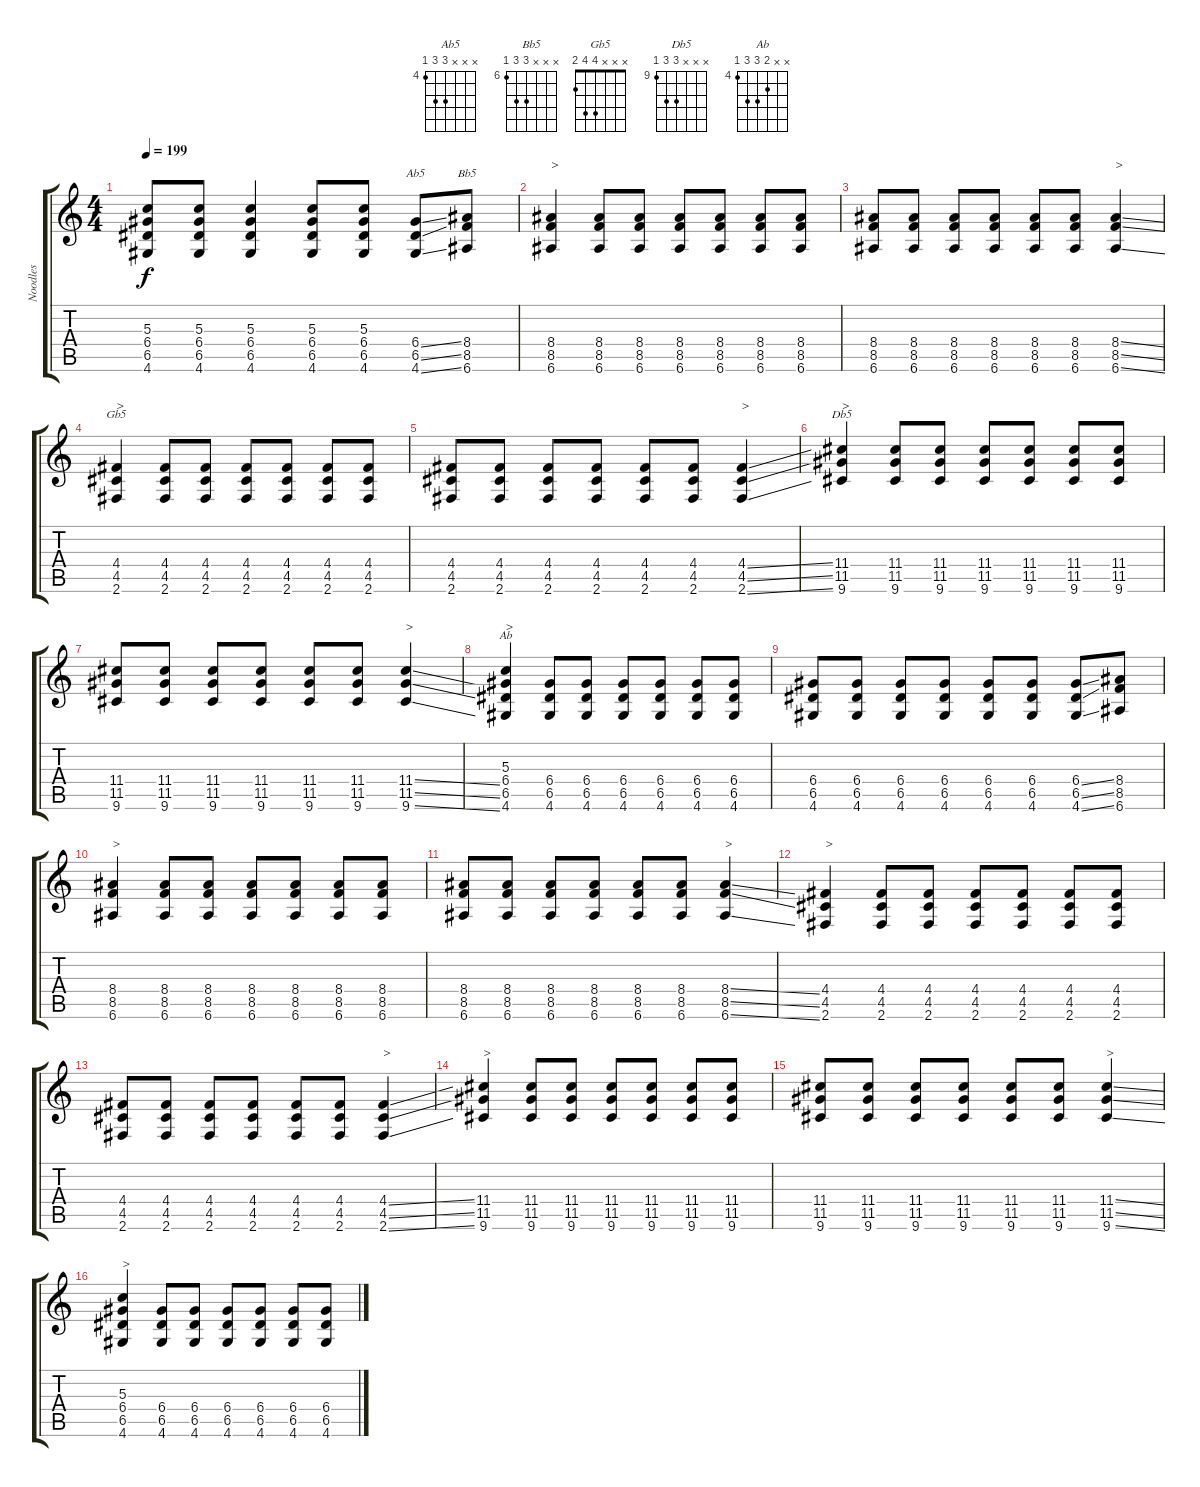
\track ("Noodles" "Noodles") {instrument overdrivenguitar}
\staff {score tabs}
\tuning (E4 B3 G3 D3 A2 E2) {hide}
\chord ("Ab5" x x x 6 6 4) {firstfret 4}
\chord ("Bb5" x x x 8 8 6) {firstfret 6}
\chord ("Gb5" x x x 4 4 2)
\chord ("Db5" x x x 11 11 9) {firstfret 9}
\chord ("Ab" x x 5 6 6 4) {firstfret 4}
\ts (4 4)
\tempo 199
\clef g2
\ks c
(5.3{t} 6.4{t} 6.5{t} 4.6{t}).8{dy f} (5.3 6.4 6.5 4.6).8 (5.3 6.4 6.5 4.6).4 (5.3 6.4 6.5 4.6).8 (5.3 6.4 6.5 4.6).8 (6.4{ss} 6.5{ss} 4.6{ss}).8{ch "Ab5"} (8.4 8.5 6.6).8{ch "Bb5"} |
(8.4 8.5 6.6).4{txt ">"} (8.4 8.5 6.6).8 (8.4 8.5 6.6).8 (8.4 8.5 6.6).8 (8.4 8.5 6.6).8 (8.4 8.5 6.6).8 (8.4 8.5 6.6).8 |
(8.4 8.5 6.6).8 (8.4 8.5 6.6).8 (8.4 8.5 6.6).8 (8.4 8.5 6.6).8 (8.4 8.5 6.6).8 (8.4 8.5 6.6).8 (8.4{ss} 8.5{ss} 6.6{ss}).4{txt ">"} |
(4.4 4.5 2.6).4{ch "Gb5" txt ">"} (4.4 4.5 2.6).8 (4.4 4.5 2.6).8 (4.4 4.5 2.6).8 (4.4 4.5 2.6).8 (4.4 4.5 2.6).8 (4.4 4.5 2.6).8 |
(4.4 4.5 2.6).8 (4.4 4.5 2.6).8 (4.4 4.5 2.6).8 (4.4 4.5 2.6).8 (4.4 4.5 2.6).8 (4.4 4.5 2.6).8 (4.4{ss} 4.5{ss} 2.6{ss}).4{txt ">"} |
(11.4 11.5 9.6).4{ch "Db5" txt ">"} (11.4 11.5 9.6).8 (11.4 11.5 9.6).8 (11.4 11.5 9.6).8 (11.4 11.5 9.6).8 (11.4 11.5 9.6).8 (11.4 11.5 9.6).8 |
(11.4 11.5 9.6).8 (11.4 11.5 9.6).8 (11.4 11.5 9.6).8 (11.4 11.5 9.6).8 (11.4 11.5 9.6).8 (11.4 11.5 9.6).8 (11.4{ss} 11.5{ss} 9.6{ss}).4{txt ">"} |
(5.3 6.4 6.5 4.6).4{ch "Ab" txt ">"} (6.4 6.5 4.6).8 (6.4 6.5 4.6).8 (6.4 6.5 4.6).8 (6.4 6.5 4.6).8 (6.4 6.5 4.6).8 (6.4 6.5 4.6).8 |
(6.4 6.5 4.6).8 (6.4 6.5 4.6).8 (6.4 6.5 4.6).8 (6.4 6.5 4.6).8 (6.4 6.5 4.6).8 (6.4 6.5 4.6).8 (6.4{ss} 6.5{ss} 4.6{ss}).8 (8.4 8.5 6.6).8 |
(8.4 8.5 6.6).4{txt ">"} (8.4 8.5 6.6).8 (8.4 8.5 6.6).8 (8.4 8.5 6.6).8 (8.4 8.5 6.6).8 (8.4 8.5 6.6).8 (8.4 8.5 6.6).8 |
(8.4 8.5 6.6).8 (8.4 8.5 6.6).8 (8.4 8.5 6.6).8 (8.4 8.5 6.6).8 (8.4 8.5 6.6).8 (8.4 8.5 6.6).8 (8.4{ss} 8.5{ss} 6.6{ss}).4{txt ">"} |
(4.4 4.5 2.6).4{txt ">"} (4.4 4.5 2.6).8 (4.4 4.5 2.6).8 (4.4 4.5 2.6).8 (4.4 4.5 2.6).8 (4.4 4.5 2.6).8 (4.4 4.5 2.6).8 |
(4.4 4.5 2.6).8 (4.4 4.5 2.6).8 (4.4 4.5 2.6).8 (4.4 4.5 2.6).8 (4.4 4.5 2.6).8 (4.4 4.5 2.6).8 (4.4{ss} 4.5{ss} 2.6{ss}).4{txt ">"} |
(11.4 11.5 9.6).4{txt ">"} (11.4 11.5 9.6).8 (11.4 11.5 9.6).8 (11.4 11.5 9.6).8 (11.4 11.5 9.6).8 (11.4 11.5 9.6).8 (11.4 11.5 9.6).8 |
(11.4 11.5 9.6).8 (11.4 11.5 9.6).8 (11.4 11.5 9.6).8 (11.4 11.5 9.6).8 (11.4 11.5 9.6).8 (11.4 11.5 9.6).8 (11.4{ss} 11.5{ss} 9.6{ss}).4{txt ">"} |
(5.3 6.4 6.5 4.6).4{txt ">"} (6.4 6.5 4.6).8 (6.4 6.5 4.6).8 (6.4 6.5 4.6).8 (6.4 6.5 4.6).8 (6.4 6.5 4.6).8 (6.4 6.5 4.6).8
